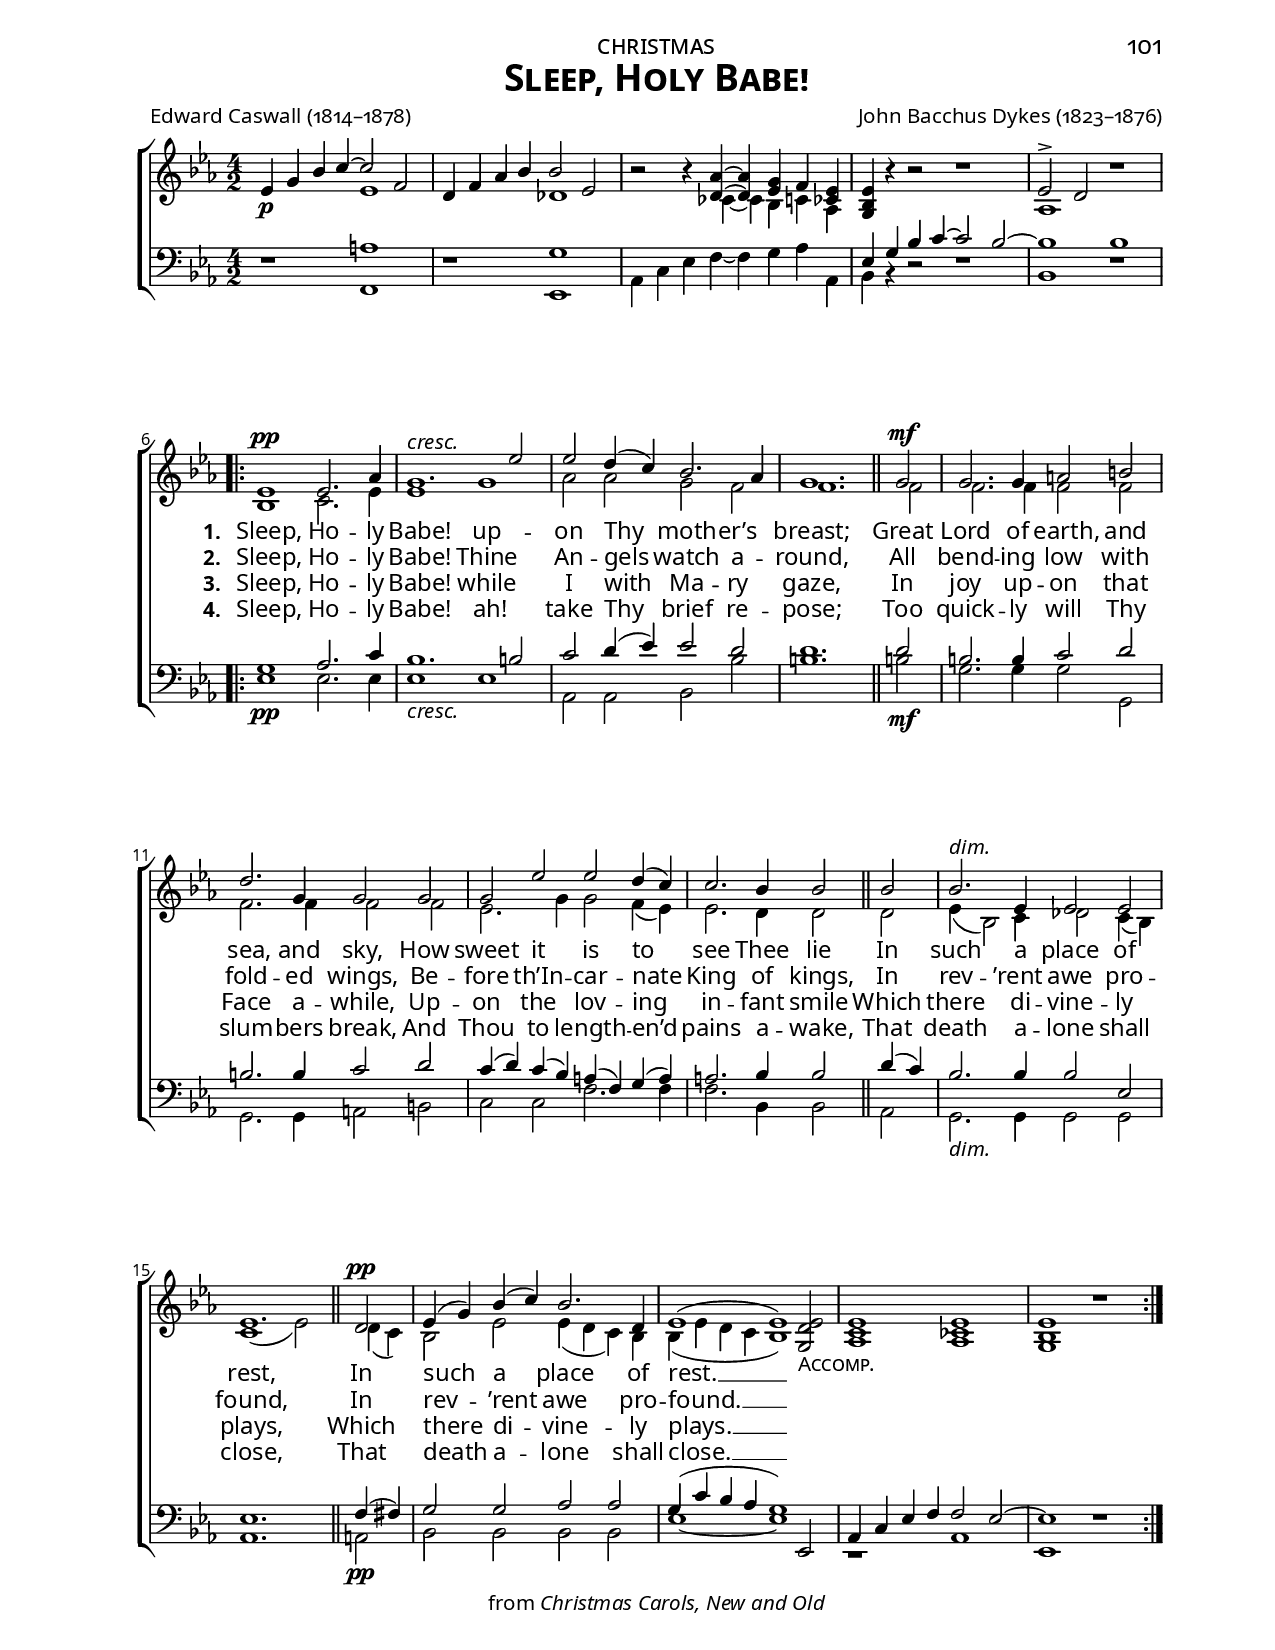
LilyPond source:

\version "2.14.2"
\include "util.ly"
\header {
  title = \markup{\override #'(font-name . "Garamond Premier Pro Semibold"){ \abs-fontsize #18 \smallCapsOldStyle"Sleep, Holy Babe!"}}
  poet = \markup\oldStyleNum"Edward Caswall (1814–1878)"
  composer = \markup\oldStyleNum"John Bacchus Dykes (1823–1876)"
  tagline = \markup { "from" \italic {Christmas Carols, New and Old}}
}
\paper {
  %print-all-headers = ##t
  paper-height = 11\in
  paper-width = 8.5\in
  indent = 0\in
  %system-system-spacing = #'((basic-distance . 10) (padding . 0))
  system-system-spacing =
    #'((basic-distance . 0)
       (minimum-distance . 0)
       (padding . -20)
       (stretchability . 100))
  ragged-last-bottom = ##f
  ragged-bottom = ##f
  two-sided = ##t
  inner-margin = 1\in
  outer-margin = 0.75\in
  top-margin = 0.26\in
  bottom-margin = 0.25\in
  first-page-number = #101
  print-first-page-number = ##t
  headerLine = \markup{\override #'(font-name . "Garamond Premier Pro") \smallCapsOldStyle"christmas"}
  oddHeaderMarkup = \markup\fill-line{
     \override #'(font-name . "Garamond Premier Pro")\abs-fontsize #12.5
     \combine 
        \fill-line{"" \on-the-fly #print-page-number-check-first
        \oldStylePageNum""
        }
        \fill-line{\headerLine}
  }
  evenHeaderMarkup = \markup {
     \override #'(font-name . "Garamond Premier Pro")\abs-fontsize #12.5
     \combine
        \on-the-fly #print-page-number-check-first
        \oldStylePageNum""
        \fill-line{\headerLine}
  }
}
#(set-global-staff-size 18) \paper{ #(define fonts (make-pango-font-tree "Garamond Premier Pro" "Garamond Premier Pro" "Garamond Premier Pro" (/ 18 20))) }
global = {
  \key ees \major
  \time 4/2
  \override DynamicLineSpanner #'staff-padding = #0.0
  \override DynamicLineSpanner #'Y-extent = #'(-1 . 1)
}

sopMusic = \relative c' {
%Introduction
  ees4_\p g bes c~c2 f, |
  d4 f aes bes bes2 ees, |
  bes'2\rest bes4\rest <aes d,>~ q <g ees> f <ees ces> |
  <ees bes g> bes'\rest bes2\rest bes1\rest |
  ees,2-> d2 bes'1\rest \bar "|:" 
%
  ees,1^\pp ees2. aes4 |
  g1.^\markup\italic"cresc." ees'2 |
  ees d4( c) bes2. aes4 |
  g1. \bar "||" 
  
  g2^\mf |
  g2. g4 a2 b |
  d2. g,4 g2 g |
  g ees' ees d4( c) |
  c2. bes4 bes2 \bar "||" 
  
  bes2 |
  bes2.^\markup\italic"dim." ees,4 ees2 ees |
  ees1. \bar "||"
  d2^\pp |
  ees4( g) bes( c) bes2. d,4 |
  << { ees1( ees) }
     { s1. <ees d g,>2_\markup\smallCapsOldStyle"Accomp." }
  >> |
  <ees c aes>1 <ees ces aes> |
  <ees bes g>1 bes'1\rest \bar ":|"
}
sopWords = \lyricmode {
  
}

altoMusic = \relative c' {
%Introduction
  s1 ees |
  s1 des |
  s2. ces4~ ces bes c aes |
  s1*2 |
  aes1 s1 \bar "|:"
%
  bes1 c2. ees4 |
  ees1 g |
  aes2 aes g f |
  f1. |
  
  f2 f2. f4 f2 f |
  f2. f4 f2 f |
  ees2. g4 g2 f4( ees) |
  ees2. d4 d2 |
  
  d2 |
  ees4( bes2) c4 des2 c4( bes) |
  c1( ees2) |
  d4( c) |
  bes2 ees ees4( d c) bes |
  bes4( ees d c bes1) |
}
altoWords = \lyricmode {
  \dropLyricsIX
  \repeat unfold 7 { \skip 1}
  \set stanza = #"1. "
  Sleep, Ho -- ly Babe!
  up --
  \set associatedVoice = "tenors"
  on Thy moth -- er’s breast;
  
  \set associatedVoice = "sopranos"
  Great Lord of earth, and sea, and sky, How sweet it is to see Thee lie
  In such a place of rest,
  In such a place of rest. __ 
}
altoWordsII = \lyricmode {
  \dropLyricsIX
%\markup\italic
  \repeat unfold 7 { \skip 1}
  \set stanza = #"2. "
  Sleep, Ho -- ly Babe!
  Thine 
  \set associatedVoice = "tenors"
  An -- gels watch a -- round,
  
  \set associatedVoice = "sopranos"
  All bend -- ing low with fold -- ed wings, Be -- fore th’In -- car -- nate King of kings,
  In rev -- ’rent awe pro -- found,
  In rev -- ’rent awe pro -- found. __
}
altoWordsIII = \lyricmode {
  \dropLyricsIX
  \repeat unfold 7 { \skip 1}
  \set stanza = #"3. "
  Sleep, Ho -- ly Babe!
  while 
  \set associatedVoice = "tenors"
  I with Ma -- ry gaze,
  
  \set associatedVoice = "sopranos"
  In joy up -- on that Face a -- while, Up -- on the lov -- ing in -- fant smile
  Which there di -- vine -- ly plays,
  Which there di -- vine -- ly plays. __
}
altoWordsIV = \lyricmode {
  \dropLyricsIX
  \repeat unfold 7 { \skip 1}
  \set stanza = #"4. "
  Sleep, Ho -- ly Babe!
  ah! 
  \set associatedVoice = "tenors"
  take Thy brief re -- pose;
  
  \set associatedVoice = "sopranos"
  Too quick -- ly will Thy slum -- bers break,
  And Thou to length -- en’d pains a -- wake,
  That death a -- lone shall close,
  That death a -- lone shall close. __
}
altoWordsV = \lyricmode {
}
altoWordsVI = \lyricmode {
}
tenorMusic = \relative c' {
%Introduction
  s1 a |
  s1 g |
  s1*2 |
  ees4 g bes c~ c2 bes~ |
  bes1 bes \bar "|:"
%
  g1_\pp aes2. c4 |
  bes1._\markup\italic"cresc." b2 |
  c2 d4( ees) ees2 d |
  d1. |
  
  d2_\mf |
  b2. b4 c2 d |
  b2. b4 c2 d |
  c4( d) c( bes) a( f) g( a) |
  a2. bes4 bes2 |
  
  d4( c) |
  bes2._\markup\italic"dim." bes4 bes2 ees, |
  ees1. |
  f4(_\pp fis) |
  g2 g aes aes |
  << { g4( c bes aes g1) }
     { s1. ees,2 }
  >> |
  aes4 c ees f f2 ees2~ |
  ees1 s1 \bar ":|"
}
tenorWords = \lyricmode {

}

bassMusic = \relative c {
%Introduction
  d1\rest f, |
  d'\rest ees, |
  aes4 c ees f~ f g aes aes, |
  bes bes\rest d2\rest d1\rest |
  bes1 d\rest \bar "|:"
%
  ees1 ees2. ees4 |
  ees1 ees |
  aes,2 aes bes bes' |
  b1. |
  
  b!2 |
  g2. g4 g2 g, |
  g2. g4 a2 b |
  c c f2. f4 |
  f2. bes,4 bes2 |
  
  aes2 |
  g2. g4 g2 g2 |
  aes1. |
  a2 |
  bes bes bes bes |
  ees1~ ees |
  c,1\rest aes' |
  ees d'\rest \bar ":|"
}
bassWords = \lyricmode {

}

pianoRH = \relative c' {
  
}
pianoLH = \relative c' {
  
}

\score {
  <<
   \new ChoirStaff <<
%    \new Lyrics = sopranos \with { \override VerticalAxisGroup #'nonstaff-relatedstaff-spacing = #'((basic-distance . 1)) }
    \new Staff = women <<
      \new Voice = "sopranos" { \voiceOne << \global \sopMusic >> }
      \new Voice = "altos" { \voiceTwo << \global \altoMusic >> }
    >>
   \new Staff = men <<
      \clef bass
      \new Voice = "tenors" { \voiceOne << \global \tenorMusic >> }
      \new Voice = "basses" { \voiceTwo << \global \bassMusic >> }
    >>
    \new Lyrics \with { alignAboveContext = #"women" \override VerticalAxisGroup #'nonstaff-relatedstaff-spacing = #'((basic-distance . 1))} \lyricsto "sopranos" \sopWords
    \new Lyrics = "altosVI"  \with { alignBelowContext = #"women" } \lyricsto "altos" \altoWordsVI
    \new Lyrics = "altosV"  \with { alignBelowContext = #"women" } \lyricsto "altos" \altoWordsV
    \new Lyrics = "altosIV"  \with { alignBelowContext = #"women" } \lyricsto "altos" \altoWordsIV
    \new Lyrics = "altosIII"  \with { alignBelowContext = #"women" } \lyricsto "altos" \altoWordsIII
    \new Lyrics = "altosII"  \with { alignBelowContext = #"women" } \lyricsto "altos" \altoWordsII
    \new Lyrics = "altos"  \with { alignBelowContext = #"women" \override VerticalAxisGroup #'nonstaff-relatedstaff-spacing = #'((padding . -0.5)) } \lyricsto "altos" \altoWords
    \new Lyrics \with { alignAboveContext = #"men" \override VerticalAxisGroup #'nonstaff-relatedstaff-spacing = #'((basic-distance . 1)) } \lyricsto "tenors" \tenorWords
    \new Lyrics \with { alignBelowContext = #"men" \override VerticalAxisGroup #'nonstaff-relatedstaff-spacing = #'((basic-distance . 1)) } \lyricsto "basses" \bassWords
  >>
%    \new PianoStaff << \new Staff { \new Voice { \pianoRH } } \new Staff { \clef "bass" \pianoLH } >>
  >>
  \layout {
  \context {
    \Lyrics
    \override LyricText #'font-size = #1.3
  }
    \context {
      \Score
      \override SpacingSpanner #'base-shortest-duration = #(ly:make-moment 1 4)
      \override SpacingSpanner #'common-shortest-duration = #(ly:make-moment 1 4)
    }
    \context {
      % a little smaller so lyrics
      % can be closer to the staff
      \Staff
      \override VerticalAxisGroup #'minimum-Y-extent = #'(-3 . 3)
    }
    \context {
      \Lyrics
      \override LyricText #'X-offset = #center-on-word
    }
  }
}

